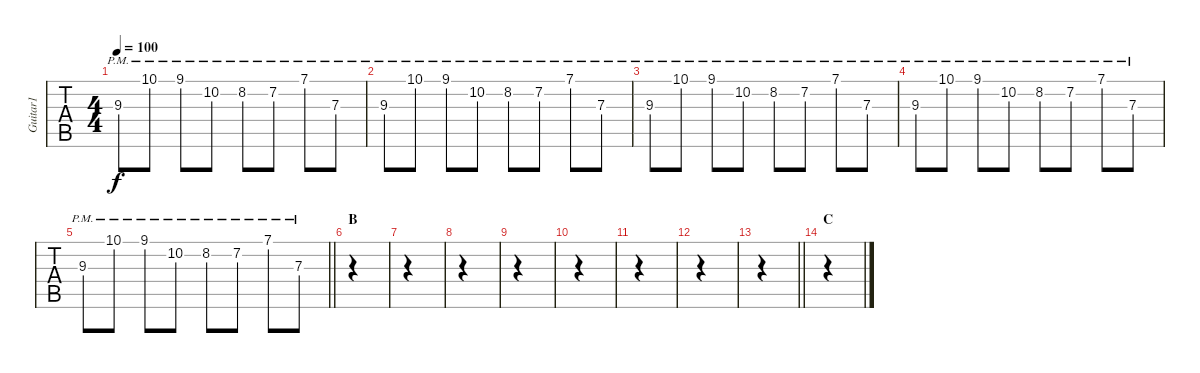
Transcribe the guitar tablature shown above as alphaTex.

\track ("Guitar1" "Guitar1") {instrument overdrivenguitar}
\staff {tabs}
\tuning (E4 B3 G3 D3 A2 D2) {hide}
\ts (4 4)
\tempo 100
\clef g2
\ks bminor
9.3{pm}.8{dy f} 10.1{pm}.8 9.1{pm}.8 10.2{pm}.8 8.2{pm}.8 7.2{pm}.8 7.1{pm}.8 7.3{pm}.8 |
9.3{pm}.8 10.1{pm}.8 9.1{pm}.8 10.2{pm}.8 8.2{pm}.8 7.2{pm}.8 7.1{pm}.8 7.3{pm}.8 |
9.3{pm}.8 10.1{pm}.8 9.1{pm}.8 10.2{pm}.8 8.2{pm}.8 7.2{pm}.8 7.1{pm}.8 7.3{pm}.8 |
9.3{pm}.8 10.1{pm}.8 9.1{pm}.8 10.2{pm}.8 8.2{pm}.8 7.2{pm}.8 7.1{pm}.8 7.3{pm}.8 |
\barLineRight lightlight
9.3{pm}.8 10.1{pm}.8 9.1{pm}.8 10.2{pm}.8 8.2{pm}.8 7.2{pm}.8 7.1{pm}.8 7.3{pm}.8 |
\section ("" "B")
|
|
|
|
|
|
|
\barLineRight lightlight
|
\section ("" "C")
